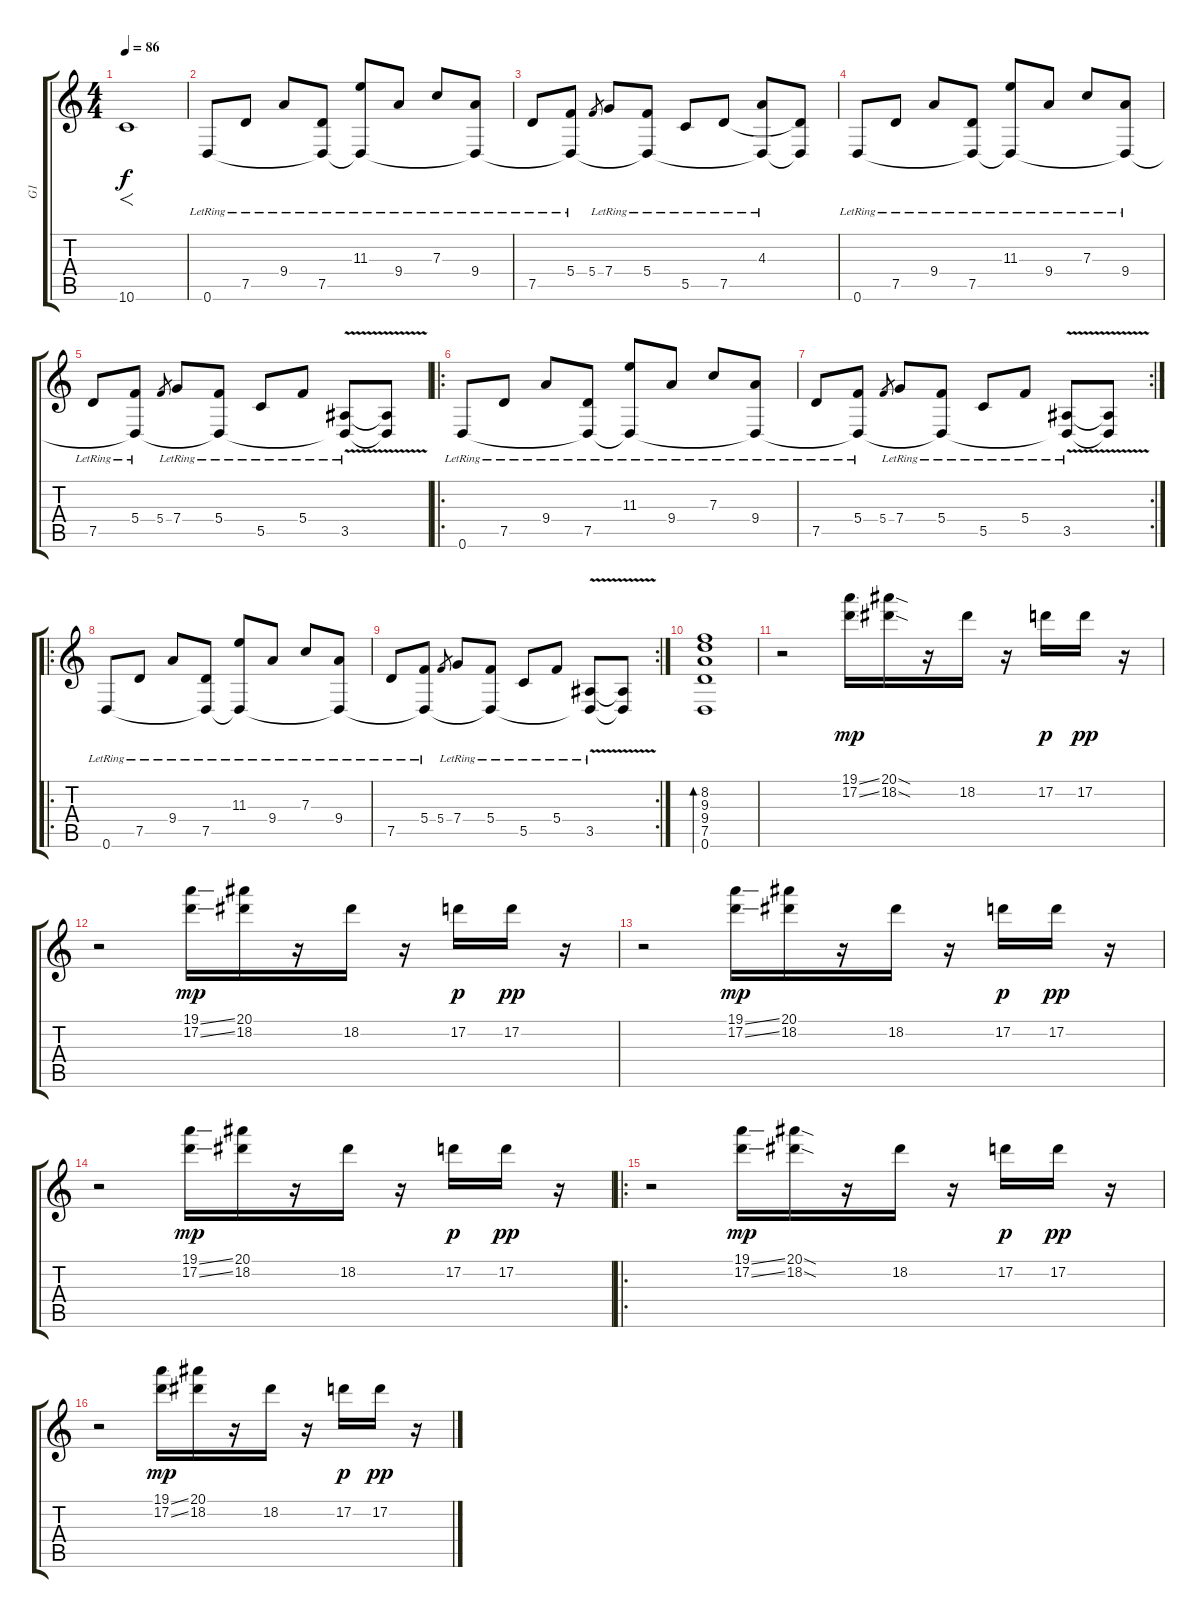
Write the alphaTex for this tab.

\track ("G1" "G1") {instrument electricguitarjazz}
\staff {score tabs}
\tuning (D4 A3 F3 C3 G2 D2) {hide}
\ts (4 4)
\tempo 86
\clef g2
\ks c
10.6.1{f dy f instrument electricguitarjazz} |
0.6{lr}.8 7.5{lr}.8 9.4{lr}.8 (7.5{lr} 0.6{t}).8 (11.3{lr} 0.6{t}).8 9.4{lr}.8 7.3{lr}.8 (9.4{lr} 0.6{t}).8 |
7.5{lr}.8 (5.4{lr} 0.6{t}).8 5.4.8{gr} 7.4{lr}.8 (5.4{lr} 0.6{t}).8 5.5{lr}.8 7.5{lr}.8 (4.3{lr} 0.6{t}).8 (7.5{t} 0.6{t}).8 |
0.6{lr}.8 7.5{lr}.8 9.4{lr}.8 (7.5{lr} 0.6{t}).8 (11.3{lr} 0.6{t}).8 9.4{lr}.8 7.3{lr}.8 (9.4{lr} 0.6{t}).8 |
7.5{lr}.8 (5.4{lr} 0.6{t}).8 5.4.8{gr} 7.4{lr}.8 (5.4{lr} 0.6{t}).8 5.5{lr}.8 5.4{lr}.8 (3.5{v lr} 0.6{t}).8 (3.5{t} 0.6{t}).8 |
\ro
0.6{lr}.8 7.5{lr}.8 9.4{lr}.8 (7.5{lr} 0.6{t}).8 (11.3{lr} 0.6{t}).8 9.4{lr}.8 7.3{lr}.8 (9.4{lr} 0.6{t}).8 |
\rc 2
7.5{lr}.8 (5.4{lr} 0.6{t}).8 5.4.8{gr} 7.4{lr}.8 (5.4{lr} 0.6{t}).8 5.5{lr}.8 5.4{lr}.8 (3.5{v lr} 0.6{t}).8 (3.5{t} 0.6{t}).8 |
\ro
0.6{lr}.8 7.5{lr}.8 9.4{lr}.8 (7.5{lr} 0.6{t}).8 (11.3{lr} 0.6{t}).8 9.4{lr}.8 7.3{lr}.8 (9.4{lr} 0.6{t}).8 |
\rc 2
7.5{lr}.8 (5.4{lr} 0.6{t}).8 5.4.8{gr} 7.4{lr}.8 (5.4{lr} 0.6{t}).8 5.5{lr}.8 5.4{lr}.8 (3.5{v lr} 0.6{t}).8 (3.5{t} 0.6{t}).8 |
(8.2 9.3 9.4 7.5 0.6).1{bd 240} |
r.2 (19.1{ss} 17.2{ss}).16{dy mp} (20.1{sod} 18.2{sod}).16 r.16 18.2.16 r.16 17.2.16{dy p} 17.2.16{dy pp} r.16 |
r.2 (19.1{ss} 17.2{ss}).16{dy mp} (20.1 18.2).16 r.16 18.2.16 r.16 17.2.16{dy p} 17.2.16{dy pp} r.16 |
r.2 (19.1{ss} 17.2{ss}).16{dy mp} (20.1 18.2).16 r.16 18.2.16 r.16 17.2.16{dy p} 17.2.16{dy pp} r.16 |
r.2 (19.1{ss} 17.2{ss}).16{dy mp} (20.1 18.2).16 r.16 18.2.16 r.16 17.2.16{dy p} 17.2.16{dy pp} r.16 |
\ro
r.2 (19.1{ss} 17.2{ss}).16{dy mp} (20.1{sod} 18.2{sod}).16 r.16 18.2.16 r.16 17.2.16{dy p} 17.2.16{dy pp} r.16 |
r.2 (19.1{ss} 17.2{ss}).16{dy mp} (20.1 18.2).16 r.16 18.2.16 r.16 17.2.16{dy p} 17.2.16{dy pp} r.16
